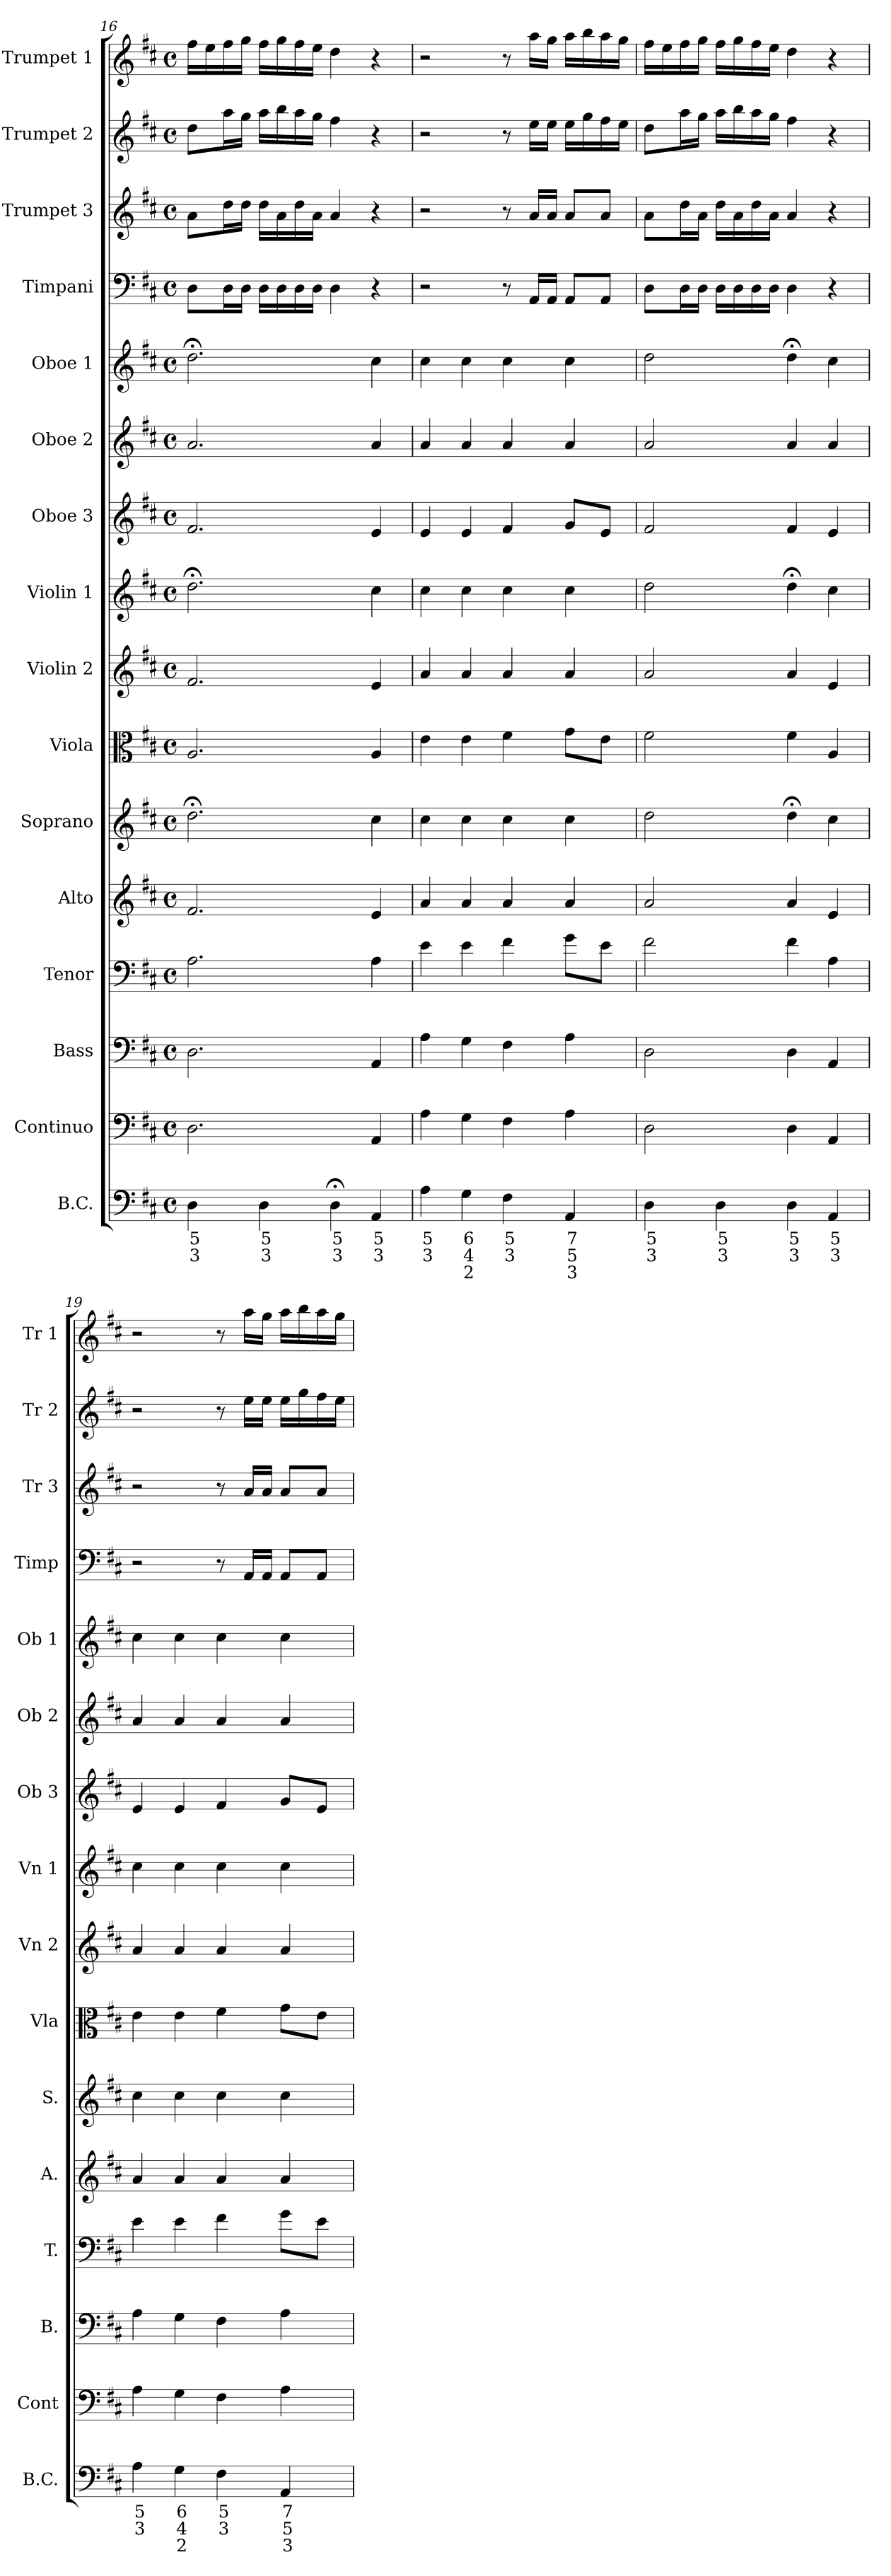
**kern	**text	**text	**text	**kern	**kern	**kern	**kern	**kern	**kern	**kern	**kern	**kern	**kern	**kern	**kern	**kern	**kern	**kern
*part16	*part16	*part16	*part16	*part15	*part14	*part13	*part12	*part11	*part10	*part9	*part8	*part7	*part6	*part5	*part4	*part3	*part2	*part1
*staff16	*staff16	*staff16	*staff16	*staff15	*staff14	*staff13	*staff12	*staff11	*staff10	*staff9	*staff8	*staff7	*staff6	*staff5	*staff4	*staff3	*staff2	*staff1
*I"B.C.	*	*	*	*I"Continuo	*I"Bass	*I"Tenor	*I"Alto	*I"Soprano	*I"Viola	*I"Violin 2	*I"Violin 1	*I"Oboe 3	*I"Oboe 2	*I"Oboe 1	*I"Timpani	*I"Trumpet 3	*I"Trumpet 2	*I"Trumpet 1
*I'B.C.	*	*	*	*I'Cont	*I'B.	*I'T.	*I'A.	*I'S.	*I'Vla	*I'Vn 2	*I'Vn 1	*I'Ob 3	*I'Ob 2	*I'Ob 1	*I'Timp	*I'Tr 3	*I'Tr 2	*I'Tr 1
*clefF4	*	*	*	*clefF4	*clefF4	*clefF4	*clefG2	*clefG2	*clefC3	*clefG2	*clefG2	*clefG2	*clefG2	*clefG2	*clefF4	*clefG2	*clefG2	*clefG2
*k[f#c#]	*	*	*	*k[f#c#]	*k[f#c#]	*k[f#c#]	*k[f#c#]	*k[f#c#]	*k[f#c#]	*k[f#c#]	*k[f#c#]	*k[f#c#]	*k[f#c#]	*k[f#c#]	*k[f#c#]	*k[f#c#]	*k[f#c#]	*k[f#c#]
*D:	*	*	*	*D:	*D:	*D:	*D:	*D:	*D:	*D:	*D:	*D:	*D:	*D:	*D:	*D:	*D:	*D:
*M4/4	*	*	*	*M4/4	*M4/4	*M4/4	*M4/4	*M4/4	*M4/4	*M4/4	*M4/4	*M4/4	*M4/4	*M4/4	*M4/4	*M4/4	*M4/4	*M4/4
*met(c)	*	*	*	*met(c)	*met(c)	*met(c)	*met(c)	*met(c)	*met(c)	*met(c)	*met(c)	*met(c)	*met(c)	*met(c)	*met(c)	*met(c)	*met(c)	*met(c)
=16	=16	=16	=16	=16	=16	=16	=16	=16	=16	=16	=16	=16	=16	=16	=16	=16	=16	=16
4Di	5	3	.	2.D\	2.D\	2.A\	2.f#/	2.dd;<\	2.A/	2.f#/	2.dd;<\	2.f#/	2.a/	2.dd;<\	8D\L	8a\L	8dd\L	16ff#\LL
.	.	.	.	.	.	.	.	.	.	.	.	.	.	.	.	.	.	16ee\
.	.	.	.	.	.	.	.	.	.	.	.	.	.	.	16D\L	16dd\L	16aa\L	16ff#\
.	.	.	.	.	.	.	.	.	.	.	.	.	.	.	16D\JJ	16dd\JJ	16gg\JJ	16gg\JJ
4Di	5	3	.	.	.	.	.	.	.	.	.	.	.	.	16D\LL	16dd\LL	16aa\LL	16ff#\LL
.	.	.	.	.	.	.	.	.	.	.	.	.	.	.	16D\	16a\	16bb\	16gg\
.	.	.	.	.	.	.	.	.	.	.	.	.	.	.	16D\	16dd\	16aa\	16ff#\
.	.	.	.	.	.	.	.	.	.	.	.	.	.	.	16D\JJ	16a\JJ	16gg\JJ	16ee\JJ
4D;<i	5	3	.	.	.	.	.	.	.	.	.	.	.	.	4D\	4a/	4ff#\	4dd\
4AAi	5	3	.	4AA/	4AA/	4A\	4e/	4cc#\	4A/	4e/	4cc#\	4e/	4a/	4cc#\	4r	4r	4r	4r
=17	=17	=17	=17	=17	=17	=17	=17	=17	=17	=17	=17	=17	=17	=17	=17	=17	=17	=17
4Ai	5	3	.	4A\	4A\	4e\	4a/	4cc#\	4e\	4a/	4cc#\	4e/	4a/	4cc#\	2r	2r	2r	2r
4Gi	6	4	2	4G\	4G\	4e\	4a/	4cc#\	4e\	4a/	4cc#\	4e/	4a/	4cc#\	.	.	.	.
4F#i	5	3	.	4F#\	4F#\	4f#\	4a/	4cc#\	4f#\	4a/	4cc#\	4f#/	4a/	4cc#\	8r	8r	8r	8r
.	.	.	.	.	.	.	.	.	.	.	.	.	.	.	16AA/LL	16a/LL	16ee\LL	16aa\LL
.	.	.	.	.	.	.	.	.	.	.	.	.	.	.	16AA/JJ	16a/JJ	16ee\JJ	16gg\JJ
4AAi	7	5	3	4A\	4A\	8g\L	4a/	4cc#\	8g\L	4a/	4cc#\	8g/L	4a/	4cc#\	8AA/L	8a/L	16ee\LL	16aa\LL
.	.	.	.	.	.	.	.	.	.	.	.	.	.	.	.	.	16gg\	16bb\
.	.	.	.	.	.	8e\J	.	.	8e\J	.	.	8e/J	.	.	8AA/J	8a/J	16ff#\	16aa\
.	.	.	.	.	.	.	.	.	.	.	.	.	.	.	.	.	16ee\JJ	16gg\JJ
!!LO:PB:g=z
=18	=18	=18	=18	=18	=18	=18	=18	=18	=18	=18	=18	=18	=18	=18	=18	=18	=18	=18
4Di	5	3	.	2D\	2D\	2f#\	2a/	2dd\	2f#\	2a/	2dd\	2f#/	2a/	2dd\	8D\L	8a\L	8dd\L	16ff#\LL
.	.	.	.	.	.	.	.	.	.	.	.	.	.	.	.	.	.	16ee\
.	.	.	.	.	.	.	.	.	.	.	.	.	.	.	16D\L	16dd\L	16aa\L	16ff#\
.	.	.	.	.	.	.	.	.	.	.	.	.	.	.	16D\JJ	16a\JJ	16gg\JJ	16gg\JJ
4Di	5	3	.	.	.	.	.	.	.	.	.	.	.	.	16D\LL	16dd\LL	16aa\LL	16ff#\LL
.	.	.	.	.	.	.	.	.	.	.	.	.	.	.	16D\	16a\	16bb\	16gg\
.	.	.	.	.	.	.	.	.	.	.	.	.	.	.	16D\	16dd\	16aa\	16ff#\
.	.	.	.	.	.	.	.	.	.	.	.	.	.	.	16D\JJ	16a\JJ	16gg\JJ	16ee\JJ
4Di	5	3	.	4D\	4D\	4f#\	4a/	4dd;<\	4f#\	4a/	4dd;<\	4f#/	4a/	4dd;<\	4D\	4a/	4ff#\	4dd\
4AAi	5	3	.	4AA/	4AA/	4A\	4e/	4cc#\	4A/	4e/	4cc#\	4e/	4a/	4cc#\	4r	4r	4r	4r
=19	=19	=19	=19	=19	=19	=19	=19	=19	=19	=19	=19	=19	=19	=19	=19	=19	=19	=19
4Ai	5	3	.	4A\	4A\	4e\	4a/	4cc#\	4e\	4a/	4cc#\	4e/	4a/	4cc#\	2r	2r	2r	2r
4Gi	6	4	2	4G\	4G\	4e\	4a/	4cc#\	4e\	4a/	4cc#\	4e/	4a/	4cc#\	.	.	.	.
4F#i	5	3	.	4F#\	4F#\	4f#\	4a/	4cc#\	4f#\	4a/	4cc#\	4f#/	4a/	4cc#\	8r	8r	8r	8r
.	.	.	.	.	.	.	.	.	.	.	.	.	.	.	16AA/LL	16a/LL	16ee\LL	16aa\LL
.	.	.	.	.	.	.	.	.	.	.	.	.	.	.	16AA/JJ	16a/JJ	16ee\JJ	16gg\JJ
4AAi	7	5	3	4A\	4A\	8g\L	4a/	4cc#\	8g\L	4a/	4cc#\	8g/L	4a/	4cc#\	8AA/L	8a/L	16ee\LL	16aa\LL
.	.	.	.	.	.	.	.	.	.	.	.	.	.	.	.	.	16gg\	16bb\
.	.	.	.	.	.	8e\J	.	.	8e\J	.	.	8e/J	.	.	8AA/J	8a/J	16ff#\	16aa\
.	.	.	.	.	.	.	.	.	.	.	.	.	.	.	.	.	16ee\JJ	16gg\JJ
=	=	=	=	=	=	=	=	=	=	=	=	=	=	=	=	=	=	=
*-	*-	*-	*-	*-	*-	*-	*-	*-	*-	*-	*-	*-	*-	*-	*-	*-	*-	*-
